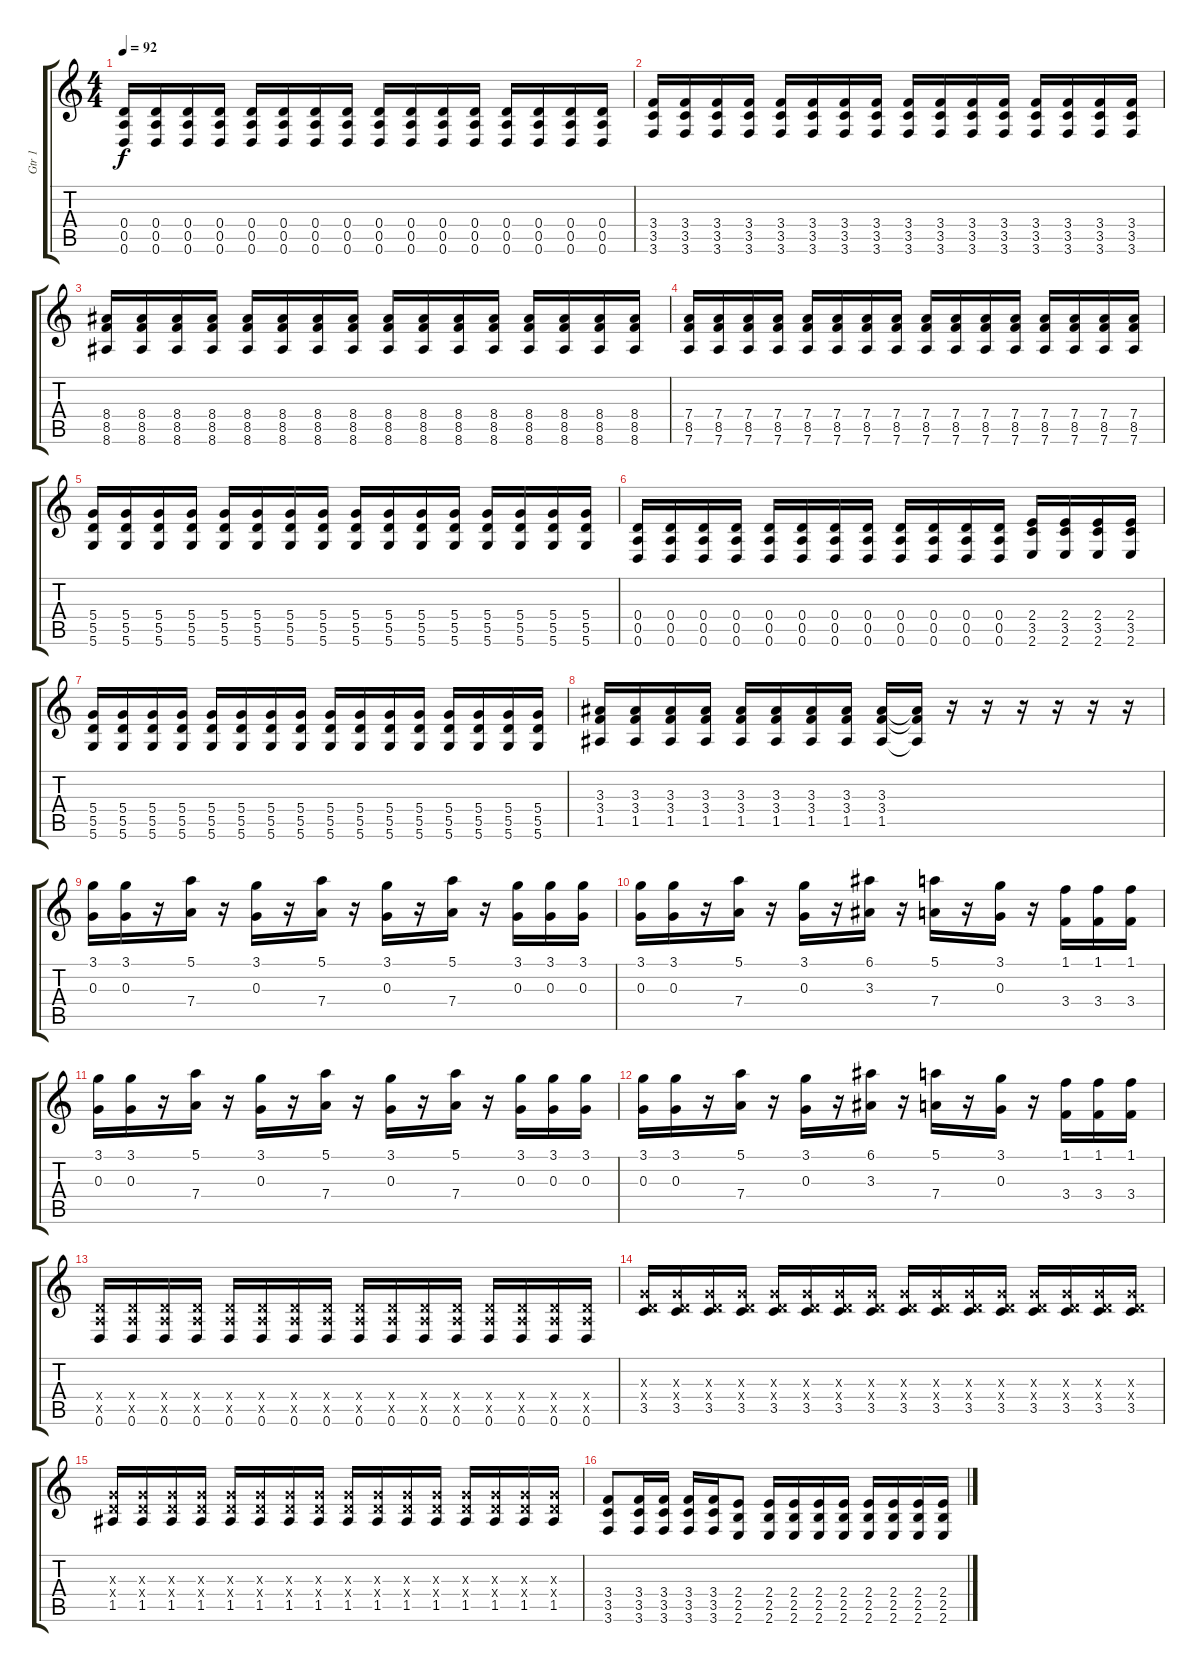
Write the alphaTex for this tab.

\track ("Gtr 1" "Gtr 1") {instrument distortionguitar}
\staff {score tabs}
\tuning (E4 B3 G3 D3 A2 D2) {hide}
\ts (4 4)
\tempo 92
\clef g2
\ks c
(0.4 0.5 0.6).16{dy f} (0.4 0.5 0.6).16 (0.4 0.5 0.6).16 (0.4 0.5 0.6).16 (0.4 0.5 0.6).16 (0.4 0.5 0.6).16 (0.4 0.5 0.6).16 (0.4 0.5 0.6).16 (0.4 0.5 0.6).16 (0.4 0.5 0.6).16 (0.4 0.5 0.6).16 (0.4 0.5 0.6).16 (0.4 0.5 0.6).16 (0.4 0.5 0.6).16 (0.4 0.5 0.6).16 (0.4 0.5 0.6).16 |
(3.4 3.5 3.6).16 (3.4 3.5 3.6).16 (3.4 3.5 3.6).16 (3.4 3.5 3.6).16 (3.4 3.5 3.6).16 (3.4 3.5 3.6).16 (3.4 3.5 3.6).16 (3.4 3.5 3.6).16 (3.4 3.5 3.6).16 (3.4 3.5 3.6).16 (3.4 3.5 3.6).16 (3.4 3.5 3.6).16 (3.4 3.5 3.6).16 (3.4 3.5 3.6).16 (3.4 3.5 3.6).16 (3.4 3.5 3.6).16 |
(8.4 8.5 8.6).16 (8.4 8.5 8.6).16 (8.4 8.5 8.6).16 (8.4 8.5 8.6).16 (8.4 8.5 8.6).16 (8.4 8.5 8.6).16 (8.4 8.5 8.6).16 (8.4 8.5 8.6).16 (8.4 8.5 8.6).16 (8.4 8.5 8.6).16 (8.4 8.5 8.6).16 (8.4 8.5 8.6).16 (8.4 8.5 8.6).16 (8.4 8.5 8.6).16 (8.4 8.5 8.6).16 (8.4 8.5 8.6).16 |
(7.4 8.5 7.6).16 (7.4 8.5 7.6).16 (7.4 8.5 7.6).16 (7.4 8.5 7.6).16 (7.4 8.5 7.6).16 (7.4 8.5 7.6).16 (7.4 8.5 7.6).16 (7.4 8.5 7.6).16 (7.4 8.5 7.6).16 (7.4 8.5 7.6).16 (7.4 8.5 7.6).16 (7.4 8.5 7.6).16 (7.4 8.5 7.6).16 (7.4 8.5 7.6).16 (7.4 8.5 7.6).16 (7.4 8.5 7.6).16 |
(5.4 5.5 5.6).16 (5.4 5.5 5.6).16 (5.4 5.5 5.6).16 (5.4 5.5 5.6).16 (5.4 5.5 5.6).16 (5.4 5.5 5.6).16 (5.4 5.5 5.6).16 (5.4 5.5 5.6).16 (5.4 5.5 5.6).16 (5.4 5.5 5.6).16 (5.4 5.5 5.6).16 (5.4 5.5 5.6).16 (5.4 5.5 5.6).16 (5.4 5.5 5.6).16 (5.4 5.5 5.6).16 (5.4 5.5 5.6).16 |
(0.4 0.5 0.6).16 (0.4 0.5 0.6).16 (0.4 0.5 0.6).16 (0.4 0.5 0.6).16 (0.4 0.5 0.6).16 (0.4 0.5 0.6).16 (0.4 0.5 0.6).16 (0.4 0.5 0.6).16 (0.4 0.5 0.6).16 (0.4 0.5 0.6).16 (0.4 0.5 0.6).16 (0.4 0.5 0.6).16 (2.4 3.5 2.6).16 (2.4 3.5 2.6).16 (2.4 3.5 2.6).16 (2.4 3.5 2.6).16 |
(5.4 5.5 5.6).16 (5.4 5.5 5.6).16 (5.4 5.5 5.6).16 (5.4 5.5 5.6).16 (5.4 5.5 5.6).16 (5.4 5.5 5.6).16 (5.4 5.5 5.6).16 (5.4 5.5 5.6).16 (5.4 5.5 5.6).16 (5.4 5.5 5.6).16 (5.4 5.5 5.6).16 (5.4 5.5 5.6).16 (5.4 5.5 5.6).16 (5.4 5.5 5.6).16 (5.4 5.5 5.6).16 (5.4 5.5 5.6).16 |
(3.3 3.4 1.5).16 (3.3 3.4 1.5).16 (3.3 3.4 1.5).16 (3.3 3.4 1.5).16 (3.3 3.4 1.5).16 (3.3 3.4 1.5).16 (3.3 3.4 1.5).16 (3.3 3.4 1.5).16 (3.3 3.4 1.5).16 (3.3{t} 3.4{t} 1.5{t}).16 r.16 r.16 r.16 r.16 r.16 r.16 |
(3.1 0.3).16{instrument distortionguitar} (3.1 0.3).16 r.16 (5.1 7.4).16 r.16 (3.1 0.3).16 r.16 (5.1 7.4).16 r.16 (3.1 0.3).16 r.16 (5.1 7.4).16 r.16 (3.1 0.3).16 (3.1 0.3).16 (3.1 0.3).16 |
(3.1 0.3).16 (3.1 0.3).16 r.16 (5.1 7.4).16 r.16 (3.1 0.3).16 r.16 (6.1 3.3).16 r.16 (5.1 7.4).16 r.16 (3.1 0.3).16 r.16 (1.1 3.4).16 (1.1 3.4).16 (1.1 3.4).16 |
(3.1 0.3).16{instrument distortionguitar} (3.1 0.3).16 r.16 (5.1 7.4).16 r.16 (3.1 0.3).16 r.16 (5.1 7.4).16 r.16 (3.1 0.3).16 r.16 (5.1 7.4).16 r.16 (3.1 0.3).16 (3.1 0.3).16 (3.1 0.3).16 |
(3.1 0.3).16 (3.1 0.3).16 r.16 (5.1 7.4).16 r.16 (3.1 0.3).16 r.16 (6.1 3.3).16 r.16 (5.1 7.4).16 r.16 (3.1 0.3).16 r.16 (1.1 3.4).16 (1.1 3.4).16 (1.1 3.4).16 |
(0.4{x} 0.5{x} 0.6).16{volume 10} (0.4{x} 0.5{x} 0.6).16 (0.4{x} 0.5{x} 0.6).16 (0.4{x} 0.5{x} 0.6).16 (0.4{x} 0.5{x} 0.6).16 (0.4{x} 0.5{x} 0.6).16 (0.4{x} 0.5{x} 0.6).16 (0.4{x} 0.5{x} 0.6).16 (0.4{x} 0.5{x} 0.6).16 (0.4{x} 0.5{x} 0.6).16 (0.4{x} 0.5{x} 0.6).16 (0.4{x} 0.5{x} 0.6).16 (0.4{x} 0.5{x} 0.6).16 (0.4{x} 0.5{x} 0.6).16 (0.4{x} 0.5{x} 0.6).16 (0.4{x} 0.5{x} 0.6).16 |
(0.3{x} 0.4{x} 3.5).16 (0.3{x} 0.4{x} 3.5).16 (0.3{x} 0.4{x} 3.5).16 (0.3{x} 0.4{x} 3.5).16 (0.3{x} 0.4{x} 3.5).16 (0.3{x} 0.4{x} 3.5).16 (0.3{x} 0.4{x} 3.5).16 (0.3{x} 0.4{x} 3.5).16 (0.3{x} 0.4{x} 3.5).16 (0.3{x} 0.4{x} 3.5).16 (0.3{x} 0.4{x} 3.5).16 (0.3{x} 0.4{x} 3.5).16 (0.3{x} 0.4{x} 3.5).16 (0.3{x} 0.4{x} 3.5).16 (0.3{x} 0.4{x} 3.5).16 (0.3{x} 0.4{x} 3.5).16 |
(0.3{x} 0.4{x} 1.5).16 (0.3{x} 0.4{x} 1.5).16 (0.3{x} 0.4{x} 1.5).16 (0.3{x} 0.4{x} 1.5).16 (0.3{x} 0.4{x} 1.5).16 (0.3{x} 0.4{x} 1.5).16 (0.3{x} 0.4{x} 1.5).16 (0.3{x} 0.4{x} 1.5).16 (0.3{x} 0.4{x} 1.5).16 (0.3{x} 0.4{x} 1.5).16 (0.3{x} 0.4{x} 1.5).16 (0.3{x} 0.4{x} 1.5).16 (0.3{x} 0.4{x} 1.5).16 (0.3{x} 0.4{x} 1.5).16 (0.3{x} 0.4{x} 1.5).16 (0.3{x} 0.4{x} 1.5).16 |
(3.4 3.5 3.6).8{volume 13 instrument distortionguitar} (3.4 3.5 3.6).16 (3.4 3.5 3.6).16 (3.4 3.5 3.6).16 (3.4 3.5 3.6).16 (2.4 2.5 2.6).8 (2.4 2.5 2.6).16 (2.4 2.5 2.6).16 (2.4 2.5 2.6).16 (2.4 2.5 2.6).16 (2.4 2.5 2.6).16 (2.4 2.5 2.6).16 (2.4 2.5 2.6).16 (2.4 2.5 2.6).16
